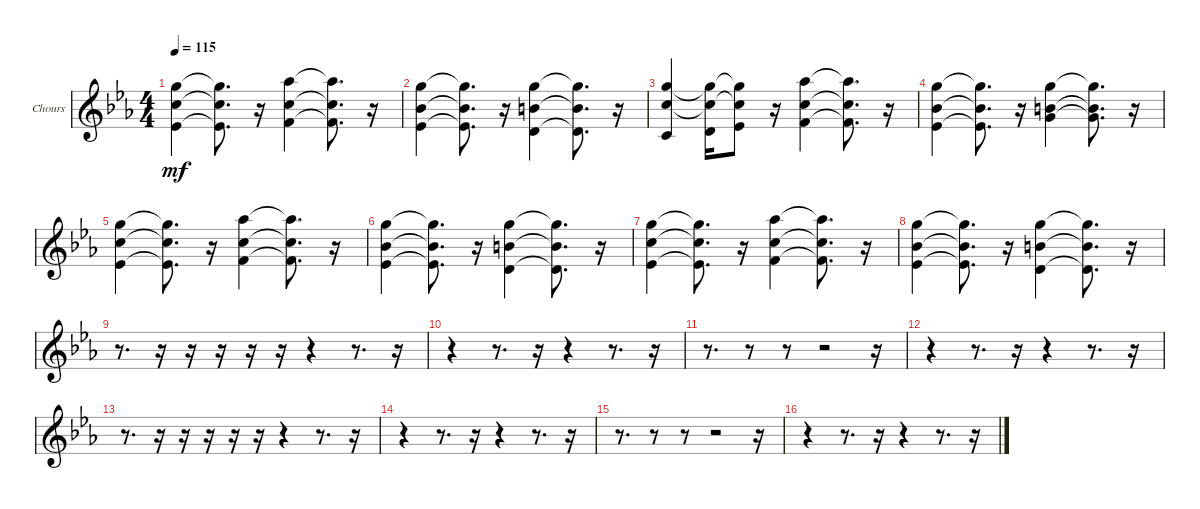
\bracketExtendMode groupsimilarinstruments
\firstSystemTrackNameOrientation horizontal
\otherSystemsTrackNameOrientation horizontal
\track ("Brass" "Chours") {solo instrument violin}
\staff {score}
\tuning (E5 A4 D4 G3)
\ts (4 4)
\tempo 115
\clef g2
\ks eb
(1.3 3.2 3.1).4{dy mf} (1.3{t} 3.2{t} 3.1{t}).8{d} r.16 (3.3 3.2 4.1).4 (3.3{t} 3.2{t} 4.1{t}).8{d} r.16 |
(1.3 1.2 3.1).4 (1.3{t} 1.2{t} 3.1{t}).8{d} r.16 (0.3 2.2 3.1).4 (0.3{t} 2.2{t} 3.1{t}).8{d} r.16 |
(5.4 3.2 3.1).4 (3.2{t} 3.1{t} 0.3).16 (3.2{t} 3.1{t} 1.3).8 r.16 (3.3 3.2 4.1).4 (3.3{t} 3.2{t} 4.1{t}).8{d} r.16 |
(1.3 1.2 3.1).4 (1.3{t} 1.2{t} 3.1{t}).8{d} r.16 (5.3 2.2 3.1).4 (5.3{t} 2.2{t} 3.1{t}).8{d} r.16 |
(1.3 3.2 3.1).4 (1.3{t} 3.2{t} 3.1{t}).8{d} r.16 (3.3 3.2 4.1).4 (3.3{t} 3.2{t} 4.1{t}).8{d} r.16 |
(1.3 1.2 3.1).4 (1.3{t} 1.2{t} 3.1{t}).8{d} r.16 (0.3 2.2 3.1).4 (0.3{t} 2.2{t} 3.1{t}).8{d} r.16 |
(1.3 3.2 3.1).4 (1.3{t} 3.2{t} 3.1{t}).8{d} r.16 (3.3 3.2 4.1).4 (3.3{t} 3.2{t} 4.1{t}).8{d} r.16 |
(1.3 1.2 3.1).4 (1.3{t} 1.2{t} 3.1{t}).8{d} r.16 (0.3 2.2 3.1).4 (0.3{t} 2.2{t} 3.1{t}).8{d} r.16 |
r.8{d} r.16 r.16 r.16 r.16 r.16 r.4 r.8{d} r.16 |
r.4 r.8{d} r.16 r.4 r.8{d} r.16 |
r.8{d} r.8 r.8 r.2 r.16 |
r.4 r.8{d} r.16 r.4 r.8{d} r.16 |
r.8{d} r.16 r.16 r.16 r.16 r.16 r.4 r.8{d} r.16 |
r.4 r.8{d} r.16 r.4 r.8{d} r.16 |
r.8{d} r.8 r.8 r.2 r.16 |
r.4 r.8{d} r.16 r.4 r.8{d} r.16
